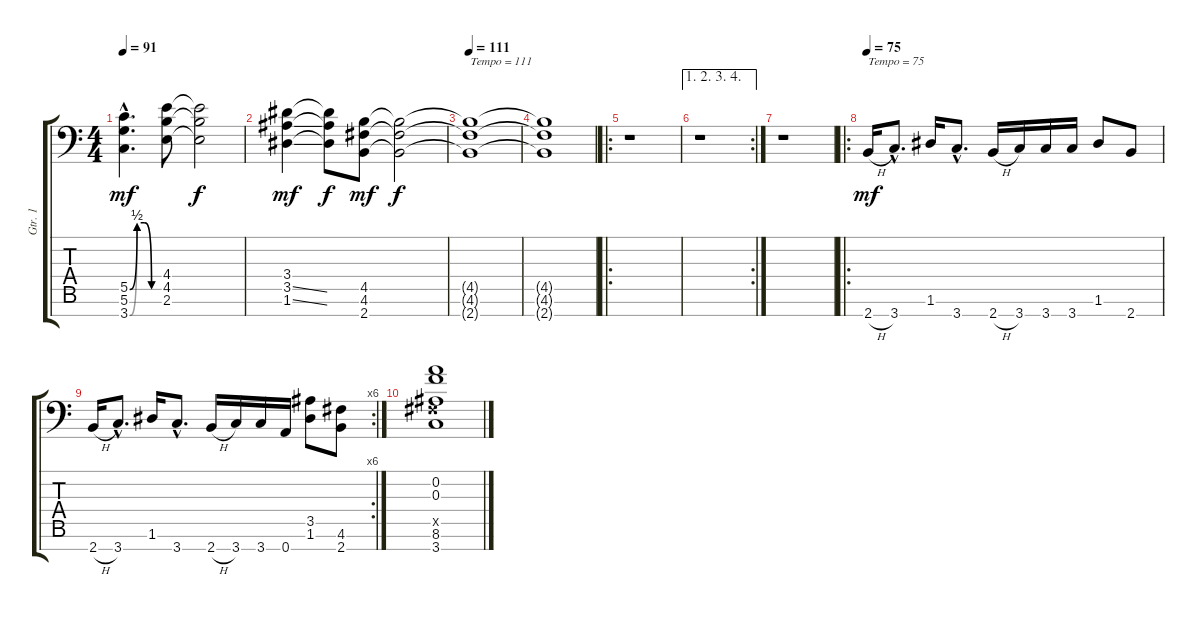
\track ("Gtr. 1" "Gtr. 1") {instrument distortionguitar}
\staff {score tabs}
\tuning (E4 A3 F3 C3 G2 D2 A1) {hide}
\ts (4 4)
\tempo 91
\clef f4
\ks c
(5.5{be (custom 0 0 15 2 30 2 45 0 60 0) hac} 5.6{hac} 3.7{be (custom 0 0 15 2 30 2 45 0 60 0) hac}).4{d dy mf} (4.4 4.5 2.6).8 (4.4{t} 4.5{t} 2.6{t}).2{dy f} |
(3.4 3.5{ss} 1.6{ss}).4{dy mf} (3.4{t} 3.5{t} 1.6{t}).8{dy f} (4.5 4.6 2.7).8{dy mf} (4.5{t} 4.6{t} 2.7{t}).2{dy f} |
\tempo 111
(4.5{t} 4.6{t} 2.7{t}).1{txt "Tempo = 111"} |
(4.5{t} 4.6{t} 2.7{t}).1 |
\ro
r.1 |
\ae (1 2 3 4)
\rc 2
r.1 |
r.1 |
\ro
\tempo 75
2.7{h}.16{txt "Tempo = 75" dy mf} 3.7{hac}.8{d} 1.6.16 3.7{hac}.8{d} 2.7{h}.16 3.7.16 3.7.16 3.7.16 1.6.8 2.7.8 |
\rc 6
2.7{h}.16 3.7{hac}.8{d} 1.6.16 3.7{hac}.8{d} 2.7{h}.16 3.7.16 3.7.16 0.7.16 (3.5 1.6).8 (4.6 2.7).8 |
(0.2 0.3 -1.5{x} 8.6 3.7).1
